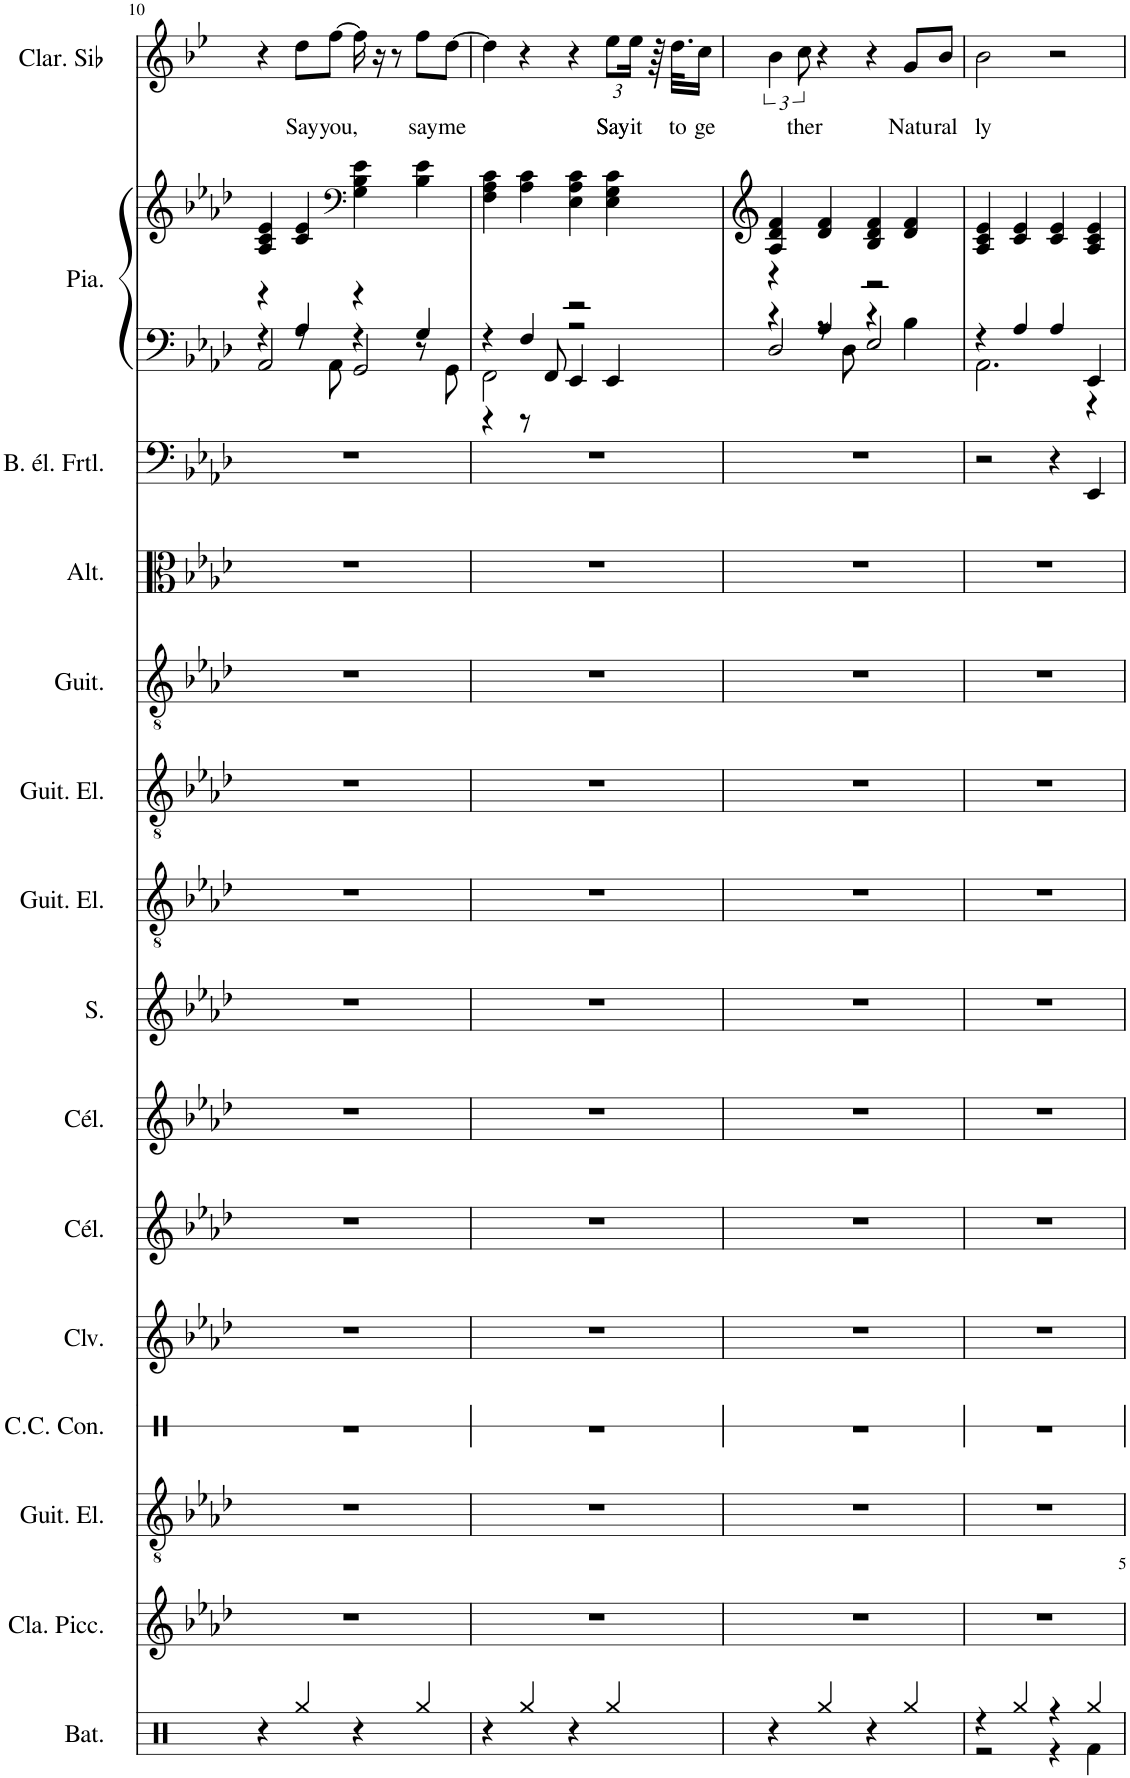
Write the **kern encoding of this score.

**kern	**kern	**kern	**kern	**kern	**kern	**kern	**kern	**kern	**kern	**kern	**kern	**kern	**kern	**kern	**kern	**text
*part15	*part14	*part13	*part12	*part11	*part10	*part9	*part8	*part7	*part6	*part5	*part4	*part3	*part2	*part2	*part1	*part1
*staff16	*staff15	*staff14	*staff13	*staff12	*staff11	*staff10	*staff9	*staff8	*staff7	*staff6	*staff5	*staff4	*staff3	*staff2	*staff1	*staff1
*I"Batterie, Drums	*I"Clarinette Piccolo, Clarinet Pipe	*I"Guitare électrique, Distortion Guitar	*I"Caisse claire de concert, Reverse Cymbal	*I"Clavicorde, Clavinet	*I"Célesta, Celesta	*I"Célesta, Celesta	*I"Soprano, Choir Aahs	*I"Guitare électrique, Overdriven Guitar	*I"Guitare électrique, Electric Guitar (clean)	*I"Guitare acoustique, Acoustic Guitar (steel)	*I"Altos, String Ensemble 1	*I"Basse électrique fretless, Fretless Bass	*I"Piano, Bright Acoustic Piano	*	*I"Clarinette en Sib	*
*I'Bat.	*I'Cla. Picc.	*I'Guit. El.	*I'C.C. Con.	*I'Clv.	*I'Cél.	*I'Cél.	*I'S.	*I'Guit. El.	*I'Guit. El.	*I'Guit.	*I'Alt.	*I'B. él. Frtl.	*I'Pia.	*	*I'Clar. Sib	*
!!LO:PB:g=z
*clefX	*clefG2	*clefGv2	*clefX	*clefG2	*clefG2	*clefG2	*clefG2	*clefGv2	*clefGv2	*clefGv2	*clefC3	*clefF4	*clefF4	*clefF4	*clefG2	*
*	*Trd-5c-8	*	*	*	*Trd-7c-12	*Trd-7c-12	*	*	*	*	*	*Trd7c12	*	*	*Trd1c2	*
*k[]	*k[b-e-a-d-]	*k[b-e-a-d-]	*k[b-e-a-d-]	*k[b-e-a-d-]	*k[b-e-a-d-]	*k[b-e-a-d-]	*k[b-e-a-d-]	*k[b-e-a-d-]	*k[b-e-a-d-]	*k[b-e-a-d-]	*k[b-e-a-d-]	*k[b-e-a-d-]	*k[b-e-a-d-]	*k[b-e-a-d-]	*k[b-e-]	*
*M4/4	*M4/4	*M4/4	*M4/4	*M4/4	*M4/4	*M4/4	*M4/4	*M4/4	*M4/4	*M4/4	*M4/4	*M4/4	*M4/4	*M4/4	*M4/4	*
=10	=10	=10	=10	=10	=10	=10	=10	=10	=10	=10	=10	=10	=10	=10	=10	=10
*	*	*	*	*	*	*	*	*	*	*	*	*	*^	*	*	*
*	*	*	*	*	*	*	*	*	*	*	*	*	*	*^	*	*	*
4r	1r	1r	1r	1r	1r	1r	1r	1r	1r	1r	1r	1r	4r	4r	2AA-/	4A-/ 4c/ 4e-/	4r	.
!	!	!	!	!	!	!	!	!	!	!	!	!	!	!	!	!	!	!LO:LY:b
4Rgg/	.	.	.	.	.	.	.	.	.	.	.	.	4A-/	8r	.	4c/ 4e-/	8dd\L	Say
!	!	!	!	!	!	!	!	!	!	!	!	!	!	!	!	!	!	!LO:LY:b
.	.	.	.	.	.	.	.	.	.	.	.	.	.	8AA-\	.	.	[8ff\J	you,
*	*	*	*	*	*	*	*	*	*	*	*	*	*	*	*	*clefF4	*	*
4r	.	.	.	.	.	.	.	.	.	.	.	.	4r	4r	2GG/	4G\ 4B-\ 4e-\	16ff\]	.
.	.	.	.	.	.	.	.	.	.	.	.	.	.	.	.	.	16r	.
.	.	.	.	.	.	.	.	.	.	.	.	.	.	.	.	.	8r	.
!	!	!	!	!	!	!	!	!	!	!	!	!	!	!	!	!	!	!LO:LY:b
4Rgg/	.	.	.	.	.	.	.	.	.	.	.	.	4G/	8r	.	4B-\ 4e-\	8ff\L	say
!	!	!	!	!	!	!	!	!	!	!	!	!	!	!	!	!	!	!LO:LY:b
.	.	.	.	.	.	.	.	.	.	.	.	.	.	8GG\	.	.	[8dd\J	me
=11	=11	=11	=11	=11	=11	=11	=11	=11	=11	=11	=11	=11	=11	=11	=11	=11	=11	=11
4r	1r	1r	1r	1r	1r	1r	1r	1r	1r	1r	1r	1r	4r	2FF\	4r	4F\ 4A-\ 4c\	4dd\]	.
4Rgg/	.	.	.	.	.	.	.	.	.	.	.	.	4F/	.	8r	4A-\ 4c\	4r	.
.	.	.	.	.	.	.	.	.	.	.	.	.	.	.	8FF/	.	.	.
4r	.	.	.	.	.	.	.	.	.	.	.	.	2r	2r	4EE-/	4E-\ 4A-\ 4c\	4r	.
*	*	*	*	*	*	*	*	*	*	*	*	*	*	*	*	*	*Xbrackettup	*
!	!	!	!	!	!	!	!	!	!	!	!	!	!	!	!	!	!	!LO:LY:b
4Rgg/	.	.	.	.	.	.	.	.	.	.	.	.	.	.	4EE-/	4E-\ 4G\ 4c\	12ee-\L	Say
!	!	!	!	!	!	!	!	!	!	!	!	!	!	!	!	!	!	!LO:LY:b
.	.	.	.	.	.	.	.	.	.	.	.	.	.	.	.	.	24ee-\Jk	it
.	.	.	.	.	.	.	.	.	.	.	.	.	.	.	.	.	64r	.
!	!	!	!	!	!	!	!	!	!	!	!	!	!	!	!	!	!	!LO:LY:b
.	.	.	.	.	.	.	.	.	.	.	.	.	.	.	.	.	32.dd\KLL	to
!	!	!	!	!	!	!	!	!	!	!	!	!	!	!	!	!	!	!LO:LY:b
.	.	.	.	.	.	.	.	.	.	.	.	.	.	.	.	.	16cc\JJ	ge
=12	=12	=12	=12	=12	=12	=12	=12	=12	=12	=12	=12	=12	=12	=12	=12	=12	=12	=12
*	*	*	*	*	*	*	*	*	*	*	*	*	*	*	*	*	*brackettup	*
4r	1r	1r	1r	1r	1r	1r	1r	1r	1r	1r	1r	1r	4r	4r	2D-/	4A-/ 4d-/ 4f/	6b-\	.
!	!	!	!	!	!	!	!	!	!	!	!	!	!	!	!	!	!	!LO:LY:b
.	.	.	.	.	.	.	.	.	.	.	.	.	.	.	.	.	12cc\	ther
4Rgg/	.	.	.	.	.	.	.	.	.	.	.	.	4A-/	8r	.	4d-/ 4f/	4r	.
.	.	.	.	.	.	.	.	.	.	.	.	.	.	8D-\	.	.	.	.
4r	.	.	.	.	.	.	.	.	.	.	.	.	2r	4r	2E-/	4B-/ 4d-/ 4f/	4r	.
!	!	!	!	!	!	!	!	!	!	!	!	!	!	!	!	!	!	!LO:LY:b
4Rgg/	.	.	.	.	.	.	.	.	.	.	.	.	.	4B-\	.	4d-/ 4f/	8g/L	Natu
!	!	!	!	!	!	!	!	!	!	!	!	!	!	!	!	!	!	!LO:LY:b
.	.	.	.	.	.	.	.	.	.	.	.	.	.	.	.	.	8b-/J	ral
*	*	*	*	*	*	*	*	*	*	*	*	*	*	*v	*v	*	*	*
=13	=13	=13	=13	=13	=13	=13	=13	=13	=13	=13	=13	=13	=13	=13	=13	=13	=13
*^	*	*	*	*	*	*	*	*	*	*	*	*	*	*	*	*	*
!	!	!	!	!	!	!	!	!	!	!	!	!	!	!	!	!	!	!LO:LY:b
4r	2r	1r	1r	1r	1r	1r	1r	1r	1r	1r	1r	1r	2r	4r	2.AA-\	4A-/ 4c/ 4e-/	2b-\	ly
4Rgg/	.	.	.	.	.	.	.	.	.	.	.	.	.	4A-/	.	4c/ 4e-/	.	.
4r	4r	.	.	.	.	.	.	.	.	.	.	.	4r	4A-/	.	4c/ 4e-/	2r	.
4Rgg/	4Rf\	.	.	.	.	.	.	.	.	.	.	.	4EE-/	4EE-/	4r	4A-/ 4c/ 4e-/	.	.
*v	*v	*	*	*	*	*	*	*	*	*	*	*	*	*v	*v	*	*	*
=	=	=	=	=	=	=	=	=	=	=	=	=	=	=	=	=
*-	*-	*-	*-	*-	*-	*-	*-	*-	*-	*-	*-	*-	*-	*-	*-	*-
